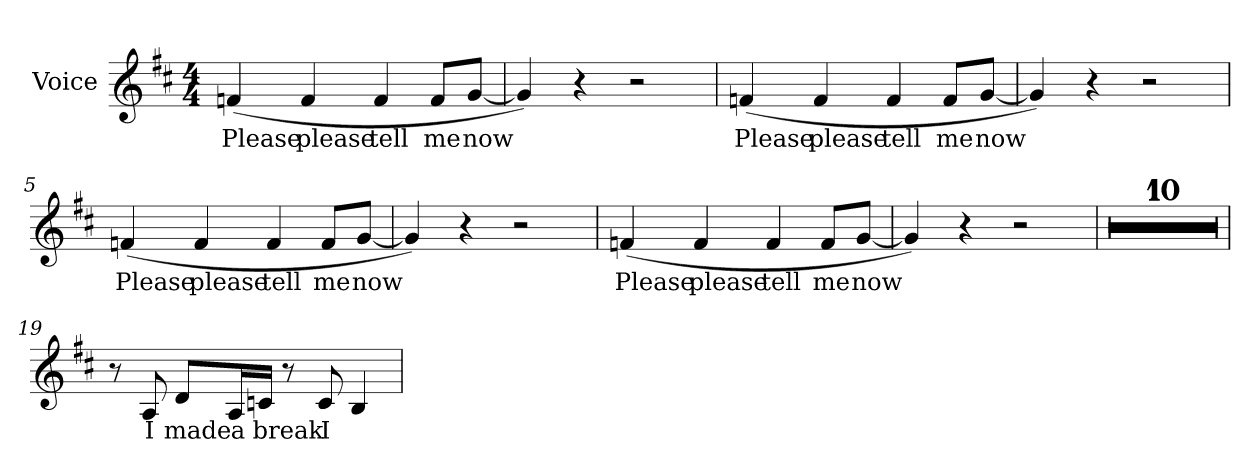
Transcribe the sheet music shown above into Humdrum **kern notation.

**kern	**text
*part1	*part1
*staff1	*staff1
*I"Voice	*
*I'Voice	*
!!LO:PB:g=z
*clefG2	*
*k[f#c#]	*
*D:	*
*M4/4	*
=1	=1
!	!LO:LY:b:color=#000000
(4fni/	Please
!	!LO:LY:b:color=#000000
4fi/	please
!	!LO:LY:b:color=#000000
4fi/	tell
!	!LO:LY:b:color=#000000
8fi/L	me
!	!LO:LY:b:color=#000000
[8gi/J	now
=2	=2
4gi/])	.
4r	.
2r	.
=3	=3
!	!LO:LY:b:color=#000000
(4fni/	Please
!	!LO:LY:b:color=#000000
4fi/	please
!	!LO:LY:b:color=#000000
4fi/	tell
!	!LO:LY:b:color=#000000
8fi/L	me
!	!LO:LY:b:color=#000000
[8gi/J	now
=4	=4
4gi/])	.
4r	.
2r	.
!!LO:LB:g=z
=5	=5
!	!LO:LY:b:color=#000000
(4fni/	Please
!	!LO:LY:b:color=#000000
4fi/	please
!	!LO:LY:b:color=#000000
4fi/	tell
!	!LO:LY:b:color=#000000
8fi/L	me
!	!LO:LY:b:color=#000000
[8gi/J	now
=6	=6
4gi/])	.
4r	.
2r	.
=7	=7
!	!LO:LY:b:color=#000000
(4fni/	Please
!	!LO:LY:b:color=#000000
4fi/	please
!	!LO:LY:b:color=#000000
4fi/	tell
!	!LO:LY:b:color=#000000
8fi/L	me
!	!LO:LY:b:color=#000000
[8gi/J	now
=8	=8
4gi/])	.
4r	.
2r	.
=9	=9
1r	.
!!LO:LB:g=z
=10	=10
1r	.
=11	=11
1r	.
=12	=12
1r	.
=13	=13
1r	.
=14	=14
1r	.
=15	=15
1r	.
=16	=16
1r	.
=17	=17
1r	.
=18	=18
1r	.
!!LO:LB:g=z
=19	=19
8r	.
!	!LO:LY:b:color=#000000
8Ai/	I
!	!LO:LY:b:color=#000000
8di/L	made
!	!LO:LY:b:color=#000000
16Ai/L	a
!	!LO:LY:b:color=#000000
16cni/JJ	break
8r	.
!	!LO:LY:b:color=#000000
8ci/	I
4Bi/	.
=	=
*-	*-
